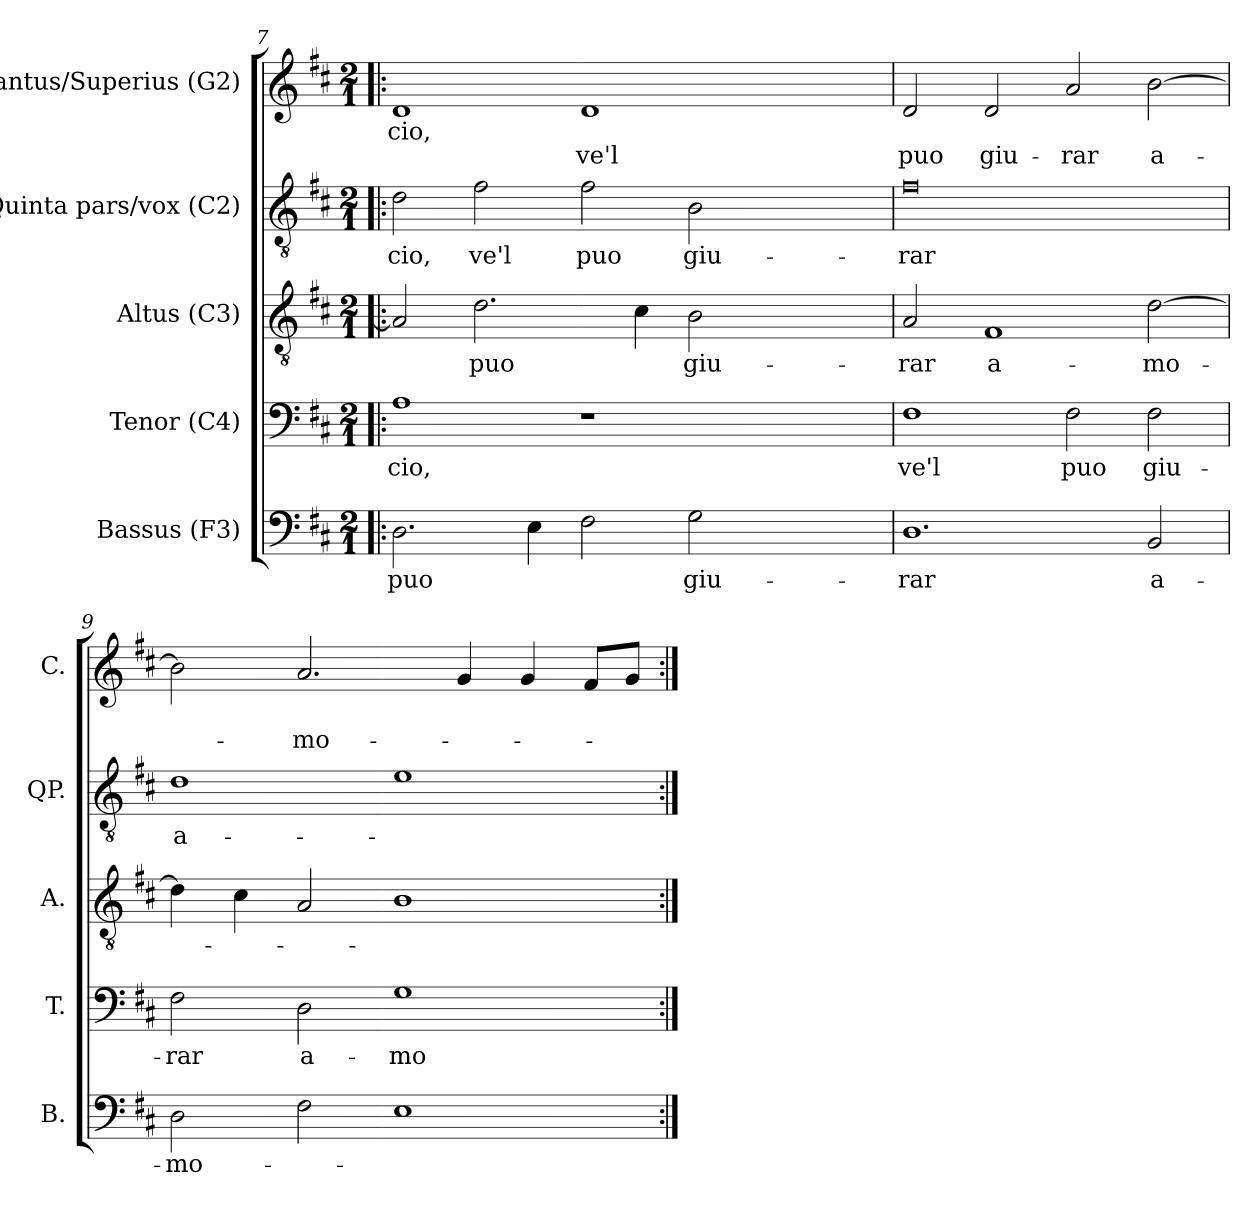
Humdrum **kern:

**kern	**text	**kern	**text	**kern	**text	**kern	**text	**kern	**text	**text
*part5	*part5	*part4	*part4	*part3	*part3	*part2	*part2	*part1	*part1	*part1
*staff5	*staff5	*staff4	*staff4	*staff3	*staff3	*staff2	*staff2	*staff1	*staff1	*staff1
*I"Bassus (F3)	*	*I"Tenor (C4)	*	*I"Altus (C3)	*	*I"Quinta pars/vox (C2)	*	*I"Cantus/Superius (G2)	*	*
*I'B.	*	*I'T.	*	*I'A.	*	*I'QP.	*	*I'C.	*	*
*clefF4	*	*clefF4	*	*clefGv2	*	*clefGv2	*	*clefG2	*	*
*k[f#c#]	*	*k[f#c#]	*	*k[f#c#]	*	*k[f#c#]	*	*k[f#c#]	*	*
*D:	*	*D:	*	*D:	*	*D:	*	*D:	*	*
*M2/1	*	*M2/1	*	*M2/1	*	*M2/1	*	*M2/1	*	*
=7!|:	=7!|:	=7!|:	=7!|:	=7!|:	=7!|:	=7!|:	=7!|:	=7!|:	=7!|:	=7!|:
!	!LO:LY:b	!	!LO:LY:b:cj	!	!	!	!LO:LY:b:cj	!	!LO:LY:b:cj	!
2.D\	puo	1A	-cio,	2A/]	.	2d\	-cio,	1d	-cio,	.
!	!	!	!	!	!LO:LY:b	!	!LO:LY:b:cj	!	!	!
.	.	.	.	2.d\	puo	2f#\	ve'l	.	.	.
4E\	.	.	.	.	.	.	.	.	.	.
!	!	!LO:N:vis=1	!	!	!	!	!LO:LY:b:cj	!	!	!LO:LY:b:cj
2F#\	.	0r	.	.	.	2f#\	puo	1d	.	ve'l
.	.	.	.	4c#\	.	.	.	.	.	.
!	!LO:LY:b:cj	!	!	!	!LO:LY:b:cj	!	!LO:LY:b:cj	!	!	!
2G\	giu-	.	.	2B\	giu-	2B\	giu-	.	.	.
1ryy	.	.	.	1ryy	.	1ryy	.	1ryy	.	.
=8	=8	=8	=8	=8	=8	=8	=8	=8	=8	=8
!	!LO:LY:b:cj	!	!LO:LY:b:cj	!	!LO:LY:b:cj	!	!LO:LY:b:rj	!	!	!LO:LY:b:cj
1.D	-rar	1F#	ve'l	2A/	-rar	0f#	-rar	2d/	.	puo
!	!	!	!	!	!LO:LY:b:rj	!	!	!	!	!LO:LY:b:cj
.	.	.	.	1F#	a-	.	.	2d/	.	giu-
!	!	!	!LO:LY:b:cj	!	!	!	!	!	!	!LO:LY:b:cj
.	.	2F#\	puo	.	.	.	.	2a/	.	-rar
!	!LO:LY:b:cj	!	!LO:LY:b:cj	!	!LO:LY:b	!	!	!	!	!LO:LY:b:cj
2BB/	a-	2F#\	giu-	[>2d\	-mo-	.	.	[>2b\	.	a-
=9	=9	=9	=9	=9	=9	=9	=9	=9	=9	=9
!	!LO:LY:b	!	!LO:LY:b:cj	!	!	!	!LO:LY:b:rj	!	!	!
2D\	-mo-	2F#\	-rar	4d\]	.	1d	a-	2b\]	.	.
.	.	.	.	4c#\	.	.	.	.	.	.
!	!	!	!LO:LY:b:cj	!	!	!	!	!	!	!LO:LY:b
2F#\	.	2D\	a-	2A/	.	.	.	2.a/	.	-mo-
!	!	!	!LO:LY:b:cj	!	!	!	!	!	!	!
1E	.	1G	-mo-	1B	.	1e	.	.	.	.
.	.	.	.	.	.	.	.	4g/	.	.
.	.	.	.	.	.	.	.	4g/	.	.
.	.	.	.	.	.	.	.	8f#/L	.	.
.	.	.	.	.	.	.	.	8g/J	.	.
=:|!	=:|!	=:|!	=:|!	=:|!	=:|!	=:|!	=:|!	=:|!	=:|!	=:|!
*-	*-	*-	*-	*-	*-	*-	*-	*-	*-	*-
